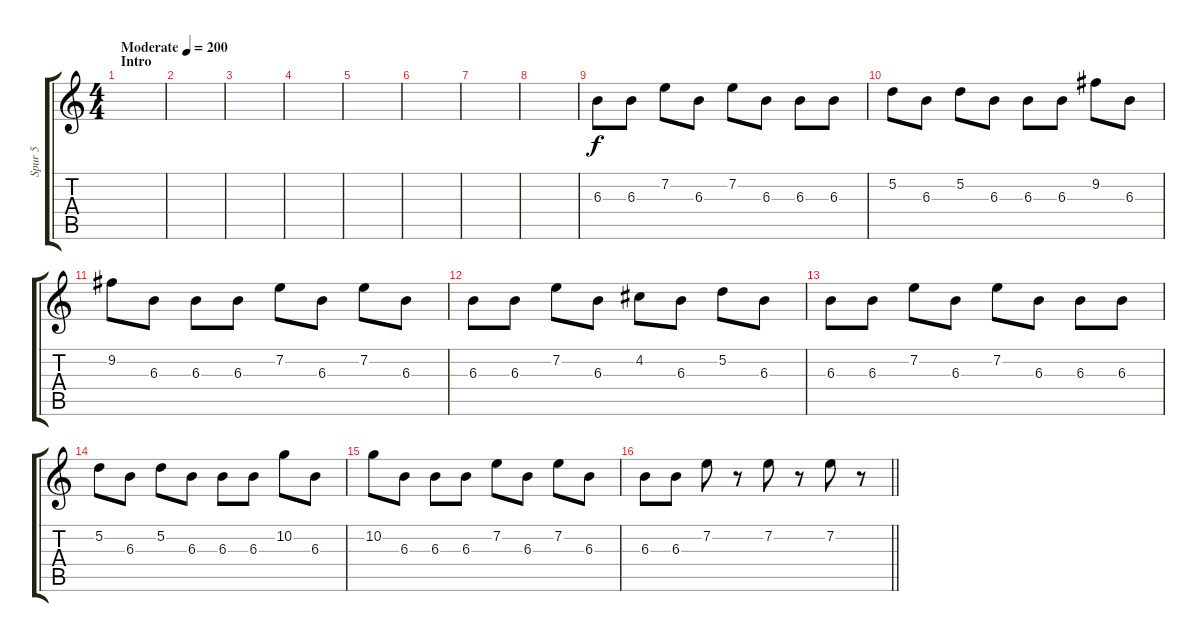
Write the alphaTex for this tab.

\track ("Spur 5" "Spur 5") {instrument distortionguitar}
\staff {score tabs}
\tuning (D4 A3 F3 C3 G2 D2) {hide}
\ts (4 4)
\section ("" "Intro")
\tempo (200 "Moderate")
\clef g2
\ks c
|
|
|
|
|
|
|
|
6.3.8 6.3.8 7.2.8 6.3.8 7.2.8 6.3.8 6.3.8 6.3.8 |
5.2.8 6.3.8 5.2.8 6.3.8 6.3.8 6.3.8 9.2.8 6.3.8 |
9.2.8 6.3.8 6.3.8 6.3.8 7.2.8 6.3.8 7.2.8 6.3.8 |
6.3.8 6.3.8 7.2.8 6.3.8 4.2.8 6.3.8 5.2.8 6.3.8 |
6.3.8 6.3.8 7.2.8 6.3.8 7.2.8 6.3.8 6.3.8 6.3.8 |
5.2.8 6.3.8 5.2.8 6.3.8 6.3.8 6.3.8 10.2.8 6.3.8 |
10.2.8 6.3.8 6.3.8 6.3.8 7.2.8 6.3.8 7.2.8 6.3.8 |
\barLineRight lightlight
6.3.8 6.3.8 7.2.8{volume 3} r.8 7.2.8 r.8 7.2.8 r.8
